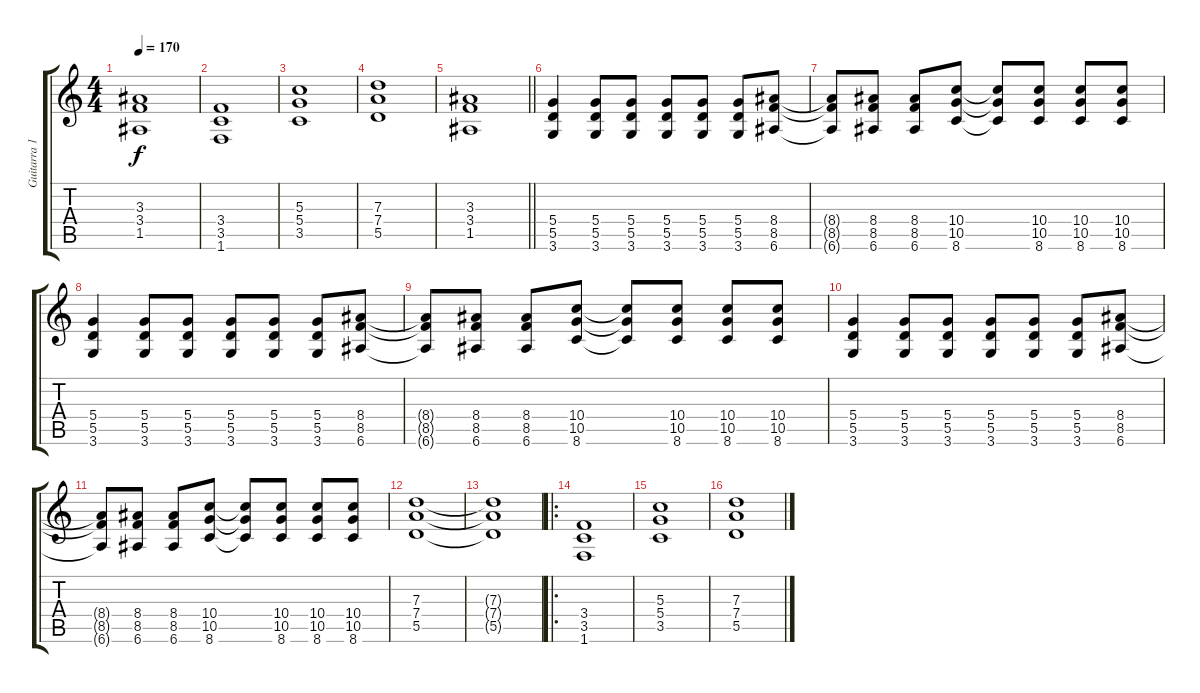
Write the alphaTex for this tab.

\track ("Guitarra 1" "Guitarra 1") {instrument overdrivenguitar}
\staff {score tabs}
\tuning (E4 B3 G3 D3 A2 E2) {hide}
\ts (4 4)
\tempo 170
\clef g2
\ks c
(3.3 3.4 1.5).1{dy f} |
(3.4 3.5 1.6).1 |
(5.3 5.4 3.5).1 |
(7.3 7.4 5.5).1 |
\barLineRight lightlight
(3.3 3.4 1.5).1 |
(5.4 5.5 3.6).4 (5.4 5.5 3.6).8 (5.4 5.5 3.6).8 (5.4 5.5 3.6).8 (5.4 5.5 3.6).8 (5.4 5.5 3.6).8 (8.4 8.5 6.6).8 |
(8.4{t} 8.5{t} 6.6{t}).8 (8.4 8.5 6.6).8 (8.4 8.5 6.6).8 (10.4 10.5 8.6).8 (10.4{t} 10.5{t} 8.6{t}).8 (10.4 10.5 8.6).8 (10.4 10.5 8.6).8 (10.4 10.5 8.6).8 |
(5.4 5.5 3.6).4 (5.4 5.5 3.6).8 (5.4 5.5 3.6).8 (5.4 5.5 3.6).8 (5.4 5.5 3.6).8 (5.4 5.5 3.6).8 (8.4 8.5 6.6).8 |
(8.4{t} 8.5{t} 6.6{t}).8 (8.4 8.5 6.6).8 (8.4 8.5 6.6).8 (10.4 10.5 8.6).8 (10.4{t} 10.5{t} 8.6{t}).8 (10.4 10.5 8.6).8 (10.4 10.5 8.6).8 (10.4 10.5 8.6).8 |
(5.4 5.5 3.6).4 (5.4 5.5 3.6).8 (5.4 5.5 3.6).8 (5.4 5.5 3.6).8 (5.4 5.5 3.6).8 (5.4 5.5 3.6).8 (8.4 8.5 6.6).8 |
(8.4{t} 8.5{t} 6.6{t}).8 (8.4 8.5 6.6).8 (8.4 8.5 6.6).8 (10.4 10.5 8.6).8 (10.4{t} 10.5{t} 8.6{t}).8 (10.4 10.5 8.6).8 (10.4 10.5 8.6).8 (10.4 10.5 8.6).8 |
(7.3 7.4 5.5).1 |
(7.3{t} 7.4{t} 5.5{t}).1 |
\ro
(3.4 3.5 1.6).1 |
(5.3 5.4 3.5).1 |
(7.3 7.4 5.5).1
